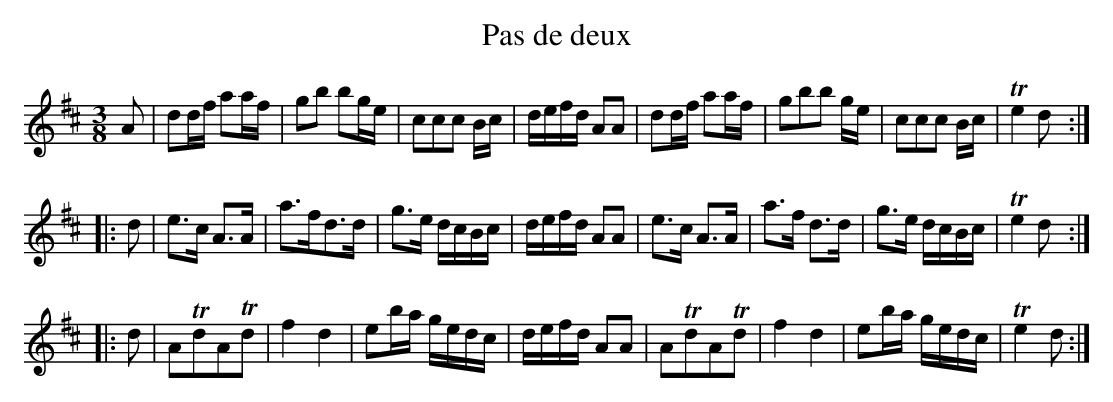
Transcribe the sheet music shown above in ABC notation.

X:1
T:Pas de deux
M:3/8
L:1/8
K:D
A|dd/f/ aa/f/|gb bg/e/|ccc B/c/|d/e/f/d/ AA|dd/f/ aa/f/|gbb g/e/|ccc B/c/|Te2 d:|
|:d|e>c A>A|a>fd>d|g>e d/c/B/c/|d/e/f/d/ AA|e>c A>A|a>f d>d|g>e d/c/B/c/|Te2 d:|
|:d|ATdATd|f2d2|eb/a/ g/e/d/c/|d/e/f/d/ AA|ATdATd| f2d2|eb/a/ g/e/d/c/|Te2 d:|]
